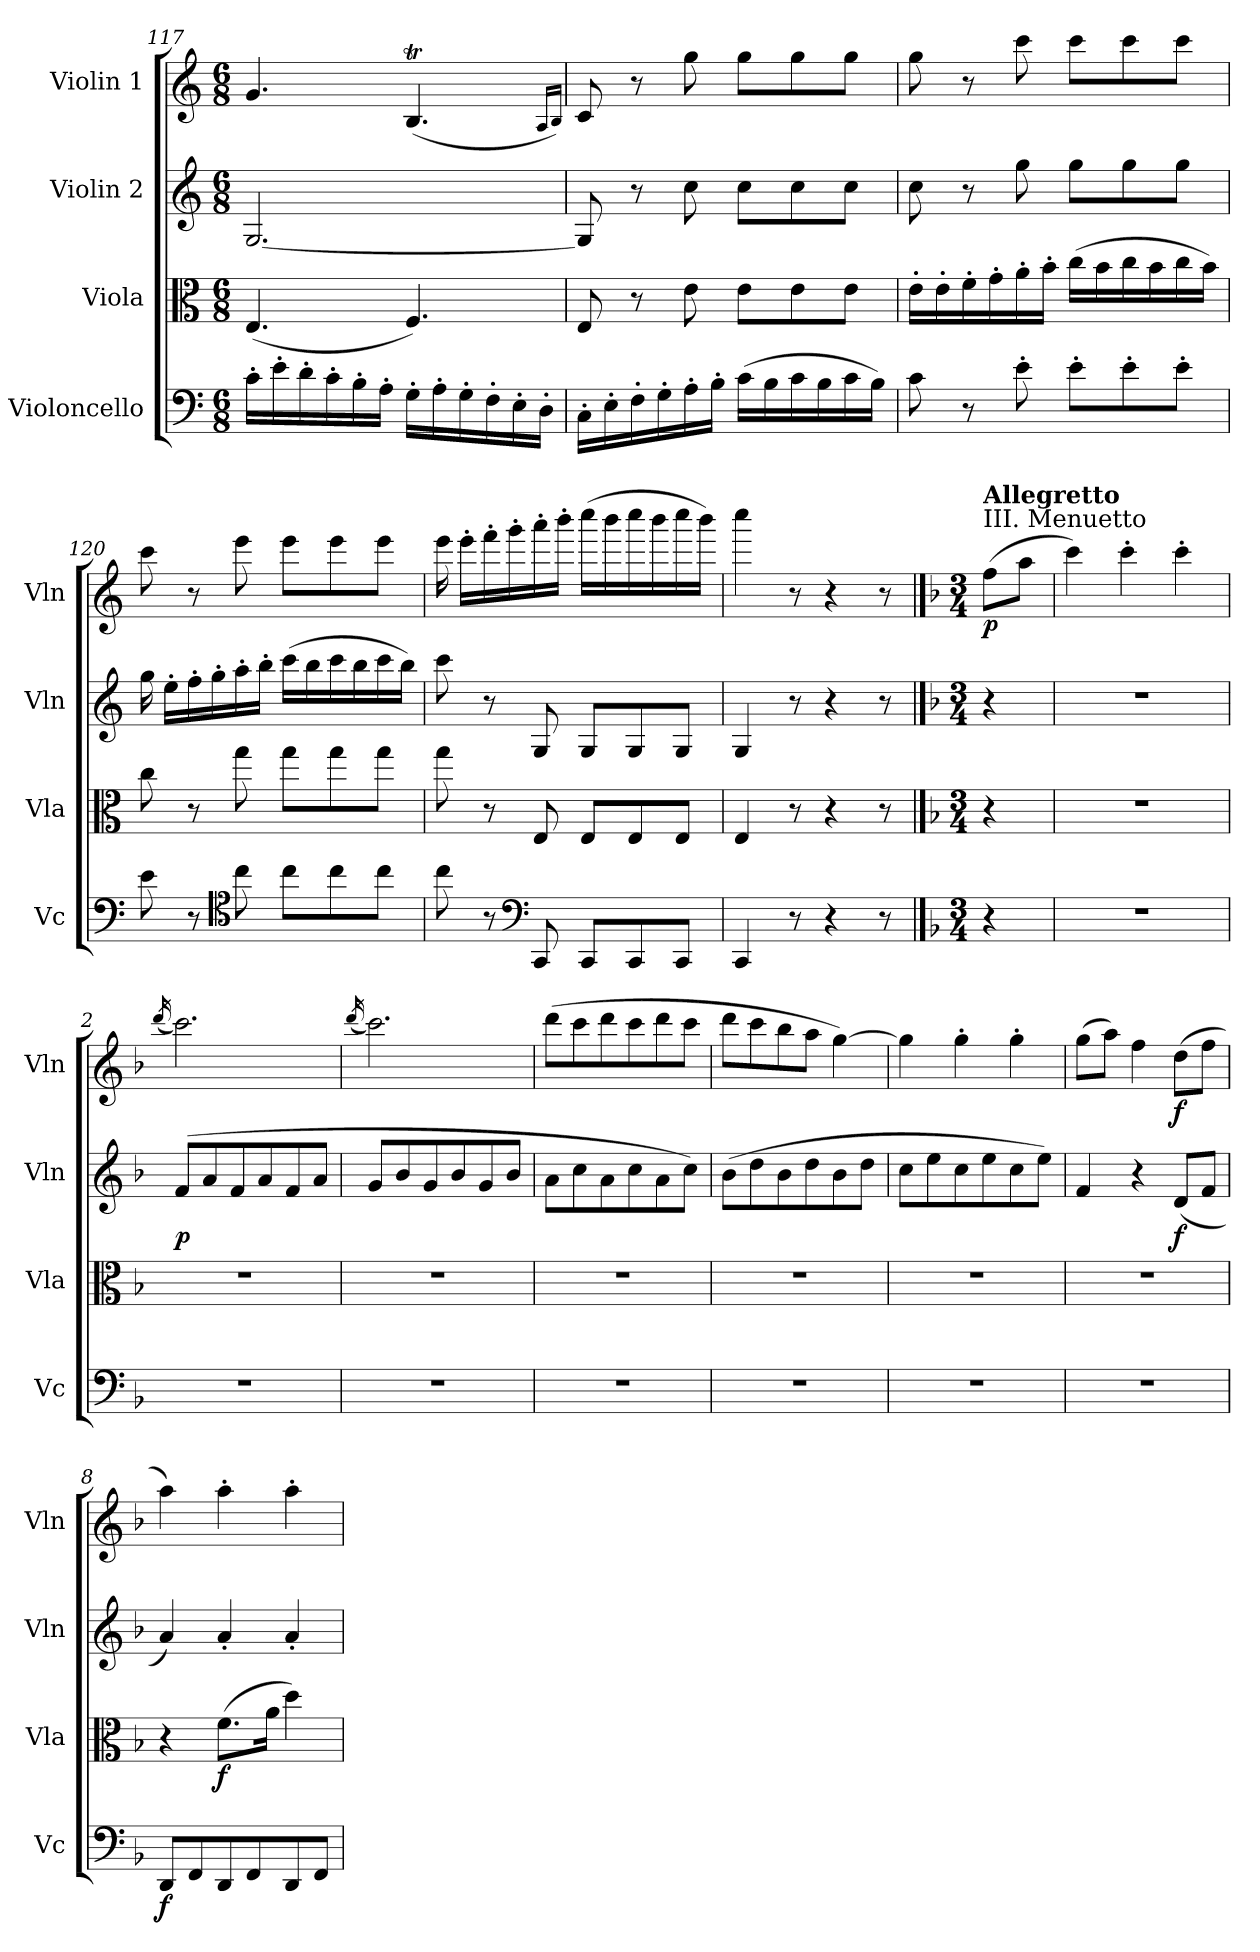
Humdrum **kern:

**kern	**dynam	**kern	**dynam	**kern	**dynam	**kern	**dynam
*part4	*part4	*part3	*part3	*part2	*part2	*part1	*part1
*staff4	*staff4	*staff3	*staff3	*staff2	*staff2	*staff1	*staff1
*I"Violoncello	*	*I"Viola	*	*I"Violin 2	*	*I"Violin 1	*
*I'Vc	*	*I'Vla	*	*I'Vln	*	*I'Vln	*
!!LO:LB:g=z
*clefF4	*	*clefC3	*	*clefG2	*	*clefG2	*
*k[]	*	*k[]	*	*k[]	*	*k[]	*
*M6/8	*	*M6/8	*	*M6/8	*	*M6/8	*
=117	=117	=117	=117	=117	=117	=117	=117
16c'\LL	.	(4.E/	.	[2.G/	.	4.g/	.
16e'\	.	.	.	.	.	.	.
16d'\	.	.	.	.	.	.	.
16c'\	.	.	.	.	.	.	.
16B'\	.	.	.	.	.	.	.
16A'\JJ	.	.	.	.	.	.	.
16G'\LL	.	4.F/)	.	.	.	(<4.Bt/	.
16A'\	.	.	.	.	.	.	.
16G'\	.	.	.	.	.	.	.
16F'\	.	.	.	.	.	.	.
16E'\	.	.	.	.	.	.	.
16D'\JJ	.	.	.	.	.	.	.
.	.	.	.	.	.	16qA/LL	.
.	.	.	.	.	.	16qB/JJ)	.
=118	=118	=118	=118	=118	=118	=118	=118
16C'\LL	.	8E/	.	8G/]	.	8c/	.
16E'\	.	.	.	.	.	.	.
16F'\	.	8r	.	8r	.	8r	.
16G'\	.	.	.	.	.	.	.
16A'\	.	8e\	.	8cc\	.	8gg\	.
16B'\JJ	.	.	.	.	.	.	.
(16c\LL	.	8e\L	.	8cc\L	.	8gg\L	.
16B\	.	.	.	.	.	.	.
16c\	.	8e\	.	8cc\	.	8gg\	.
16B\	.	.	.	.	.	.	.
16c\	.	8e\J	.	8cc\J	.	8gg\J	.
16B\JJ)	.	.	.	.	.	.	.
=119	=119	=119	=119	=119	=119	=119	=119
8c\	.	16e'\LL	.	8cc\	.	8gg\	.
.	.	16e'\	.	.	.	.	.
8r	.	16f'\	.	8r	.	8r	.
.	.	16g'\	.	.	.	.	.
8e'\	.	16a'\	.	8gg\	.	8ccc\	.
.	.	16b'\JJ	.	.	.	.	.
8e'\L	.	(16cc\LL	.	8gg\L	.	8ccc\L	.
.	.	16b\	.	.	.	.	.
8e'\	.	16cc\	.	8gg\	.	8ccc\	.
.	.	16b\	.	.	.	.	.
8e'\J	.	16cc\	.	8gg\J	.	8ccc\J	.
.	.	16b\JJ)	.	.	.	.	.
!!LO:LB:g=z
=120	=120	=120	=120	=120	=120	=120	=120
8e\	.	8cc\	.	16gg\	.	8ccc\	.
.	.	.	.	16ee'\LL	.	.	.
8r	.	8r	.	16ff'\	.	8r	.
.	.	.	.	16gg'\	.	.	.
*clefC4	*	*	*	*	*	*	*
8cc\	.	8gg\	.	16aa'\	.	8eee\	.
.	.	.	.	16bb'\JJ	.	.	.
8cc\L	.	8gg\L	.	(16ccc\LL	.	8eee\L	.
.	.	.	.	16bb\	.	.	.
8cc\	.	8gg\	.	16ccc\	.	8eee\	.
.	.	.	.	16bb\	.	.	.
8cc\J	.	8gg\J	.	16ccc\	.	8eee\J	.
.	.	.	.	16bb\JJ)	.	.	.
=121	=121	=121	=121	=121	=121	=121	=121
8cc\	.	8gg\	.	8ccc\	.	16eee\	.
.	.	.	.	.	.	16eee'\LL	.
8r	.	8r	.	8r	.	16fff'\	.
.	.	.	.	.	.	16ggg'\	.
*clefF4	*	*	*	*	*	*	*
8CC/	.	8E/	.	8G/	.	16aaa'\	.
.	.	.	.	.	.	16bbb'\JJ	.
8CC/L	.	8E/L	.	8G/L	.	(16cccc\LL	.
.	.	.	.	.	.	16bbb\	.
8CC/	.	8E/	.	8G/	.	16cccc\	.
.	.	.	.	.	.	16bbb\	.
8CC/J	.	8E/J	.	8G/J	.	16cccc\	.
.	.	.	.	.	.	16bbb\JJ)	.
=122	=122	=122	=122	=122	=122	=122	=122
4CC/	.	4E/	.	4G/	.	4cccc\	.
8r	.	8r	.	8r	.	8r	.
4r	.	4r	.	4r	.	4r	.
8r	.	8r	.	8r	.	8r	.
!!LO:PB:g=z
==	==	==	==	==	==	==	==
*k[b-]	*	*k[b-]	*	*k[b-]	*	*k[b-]	*
*M3/4	*	*M3/4	*	*M3/4	*	*M3/4	*
!	!	!	!	!	!	!LO:TX:a:t=III. Menuetto	!
!	!	!	!	!	!	!LO:TX:a:B:t=Allegretto	!
!	!	!	!	!	!	!	!LO:DY:b
4r	.	4r	.	4r	.	(8ff\L	p
.	.	.	.	.	.	8aa\J	.
=1	=1	=1	=1	=1	=1	=1	=1
2.r	.	2.r	.	2.r	.	4ccc\)	.
.	.	.	.	.	.	4ccc'\	.
.	.	.	.	.	.	4ccc'\	.
=2	=2	=2	=2	=2	=2	=2	=2
.	.	.	.	.	.	(16qddd/	.
!	!	!	!	!	!LO:DY:b	!	!
2.r	.	2.r	.	(8f/L	p	2.ccc\)	.
.	.	.	.	8a/	.	.	.
.	.	.	.	8f/	.	.	.
.	.	.	.	8a/	.	.	.
.	.	.	.	8f/	.	.	.
.	.	.	.	8a/J	.	.	.
=3	=3	=3	=3	=3	=3	=3	=3
.	.	.	.	.	.	(16qddd/	.
2.r	.	2.r	.	8g/L	.	2.ccc\)	.
.	.	.	.	8b-/	.	.	.
.	.	.	.	8g/	.	.	.
.	.	.	.	8b-/	.	.	.
.	.	.	.	8g/	.	.	.
.	.	.	.	8b-/J	.	.	.
=4	=4	=4	=4	=4	=4	=4	=4
2.r	.	2.r	.	8a\L	.	(8ddd\L	.
.	.	.	.	8cc\	.	8ccc\	.
.	.	.	.	8a\	.	8ddd\	.
.	.	.	.	8cc\	.	8ccc\	.
.	.	.	.	8a\	.	8ddd\	.
.	.	.	.	8cc\J)	.	8ccc\J	.
=5	=5	=5	=5	=5	=5	=5	=5
2.r	.	2.r	.	(8b-\L	.	8ddd\L	.
.	.	.	.	8dd\	.	8ccc\	.
.	.	.	.	8b-\	.	8bb-\	.
.	.	.	.	8dd\	.	8aa\J	.
.	.	.	.	8b-\	.	[4gg\)	.
.	.	.	.	8dd\J	.	.	.
=6	=6	=6	=6	=6	=6	=6	=6
2.r	.	2.r	.	8cc\L	.	4gg\]	.
.	.	.	.	8ee\	.	.	.
.	.	.	.	8cc\	.	4gg'\	.
.	.	.	.	8ee\	.	.	.
.	.	.	.	8cc\	.	4gg'\	.
.	.	.	.	8ee\J)	.	.	.
!!LO:LB:g=z
=7	=7	=7	=7	=7	=7	=7	=7
2.r	.	2.r	.	4f/	.	(8gg\L	.
.	.	.	.	.	.	8aa\J)	.
.	.	.	.	4r	.	4ff\	.
!	!	!	!	!	!LO:DY:b	!	!LO:DY:b
.	.	.	.	(8d/L	f	(8dd\L	f
.	.	.	.	8f/J	.	8ff\J	.
=8	=8	=8	=8	=8	=8	=8	=8
!	!LO:DY:b	!	!	!	!	!	!
8DD/L	f	4r	.	4a/)	.	4aa\)	.
8FF/	.	.	.	.	.	.	.
!	!	!	!LO:DY:b	!	!	!	!
8DD/	.	(8.f\L	f	4a'/	.	4aa'\	.
8FF/	.	.	.	.	.	.	.
.	.	16a\Jk	.	.	.	.	.
8DD/	.	4dd\)	.	4a'/	.	4aa'\	.
8FF/J	.	.	.	.	.	.	.
=	=	=	=	=	=	=	=
*-	*-	*-	*-	*-	*-	*-	*-
